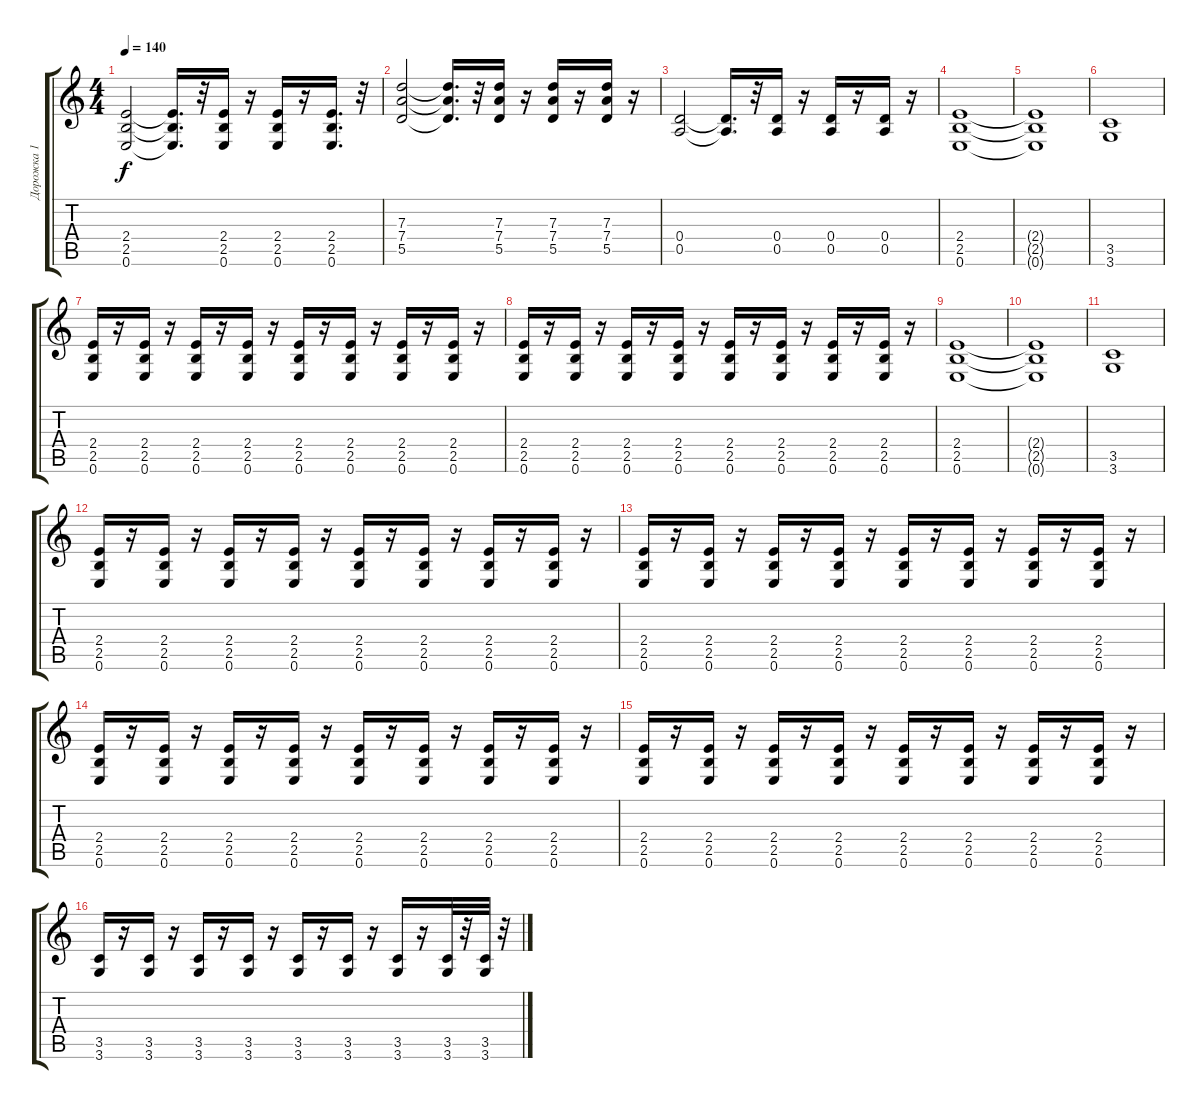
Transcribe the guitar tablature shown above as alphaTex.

\track ("Дорожка 1" "Дорожка 1") {instrument overdrivenguitar}
\staff {score tabs}
\tuning (E4 B3 G3 D3 A2 E2) {hide}
\ts (4 4)
\tempo 140
\clef g2
\ks c
(2.4 2.5 0.6).2{dy f} (2.4{t} 2.5{t} 0.6{t}).16{d} r.32 (2.4 2.5 0.6).16 r.16 (2.4 2.5 0.6).16 r.16 (2.4 2.5 0.6).16{d} r.32 |
(7.3 7.4 5.5).2 (7.3{t} 7.4{t} 5.5{t}).16{d} r.32 (7.3 7.4 5.5).16 r.16 (7.3 7.4 5.5).16 r.16 (7.3 7.4 5.5).16 r.16 |
(0.4 0.5).2 (0.4{t} 0.5{t}).16{d} r.32 (0.4 0.5).16 r.16 (0.4 0.5).16 r.16 (0.4 0.5).16 r.16 |
(2.4 2.5 0.6).1 |
(2.4{t} 2.5{t} 0.6{t}).1 |
(3.5 3.6).1 |
(2.4 2.5 0.6).16 r.16 (2.4 2.5 0.6).16 r.16 (2.4 2.5 0.6).16 r.16 (2.4 2.5 0.6).16 r.16 (2.4 2.5 0.6).16 r.16 (2.4 2.5 0.6).16 r.16 (2.4 2.5 0.6).16 r.16 (2.4 2.5 0.6).16 r.16 |
(2.4 2.5 0.6).16 r.16 (2.4 2.5 0.6).16 r.16 (2.4 2.5 0.6).16 r.16 (2.4 2.5 0.6).16 r.16 (2.4 2.5 0.6).16 r.16 (2.4 2.5 0.6).16 r.16 (2.4 2.5 0.6).16 r.16 (2.4 2.5 0.6).16 r.16 |
(2.4 2.5 0.6).1 |
(2.4{t} 2.5{t} 0.6{t}).1 |
(3.5 3.6).1 |
(2.4 2.5 0.6).16 r.16 (2.4 2.5 0.6).16 r.16 (2.4 2.5 0.6).16 r.16 (2.4 2.5 0.6).16 r.16 (2.4 2.5 0.6).16 r.16 (2.4 2.5 0.6).16 r.16 (2.4 2.5 0.6).16 r.16 (2.4 2.5 0.6).16 r.16 |
(2.4 2.5 0.6).16 r.16 (2.4 2.5 0.6).16 r.16 (2.4 2.5 0.6).16 r.16 (2.4 2.5 0.6).16 r.16 (2.4 2.5 0.6).16 r.16 (2.4 2.5 0.6).16 r.16 (2.4 2.5 0.6).16 r.16 (2.4 2.5 0.6).16 r.16 |
(2.4 2.5 0.6).16 r.16 (2.4 2.5 0.6).16 r.16 (2.4 2.5 0.6).16 r.16 (2.4 2.5 0.6).16 r.16 (2.4 2.5 0.6).16 r.16 (2.4 2.5 0.6).16 r.16 (2.4 2.5 0.6).16 r.16 (2.4 2.5 0.6).16 r.16 |
(2.4 2.5 0.6).16 r.16 (2.4 2.5 0.6).16 r.16 (2.4 2.5 0.6).16 r.16 (2.4 2.5 0.6).16 r.16 (2.4 2.5 0.6).16 r.16 (2.4 2.5 0.6).16 r.16 (2.4 2.5 0.6).16 r.16 (2.4 2.5 0.6).16 r.16 |
(3.5 3.6).16 r.16 (3.5 3.6).16 r.16 (3.5 3.6).16 r.16 (3.5 3.6).16 r.16 (3.5 3.6).16 r.16 (3.5 3.6).16 r.16 (3.5 3.6).16 r.16 (3.5 3.6).32 r.32 (3.5 3.6).32 r.32
